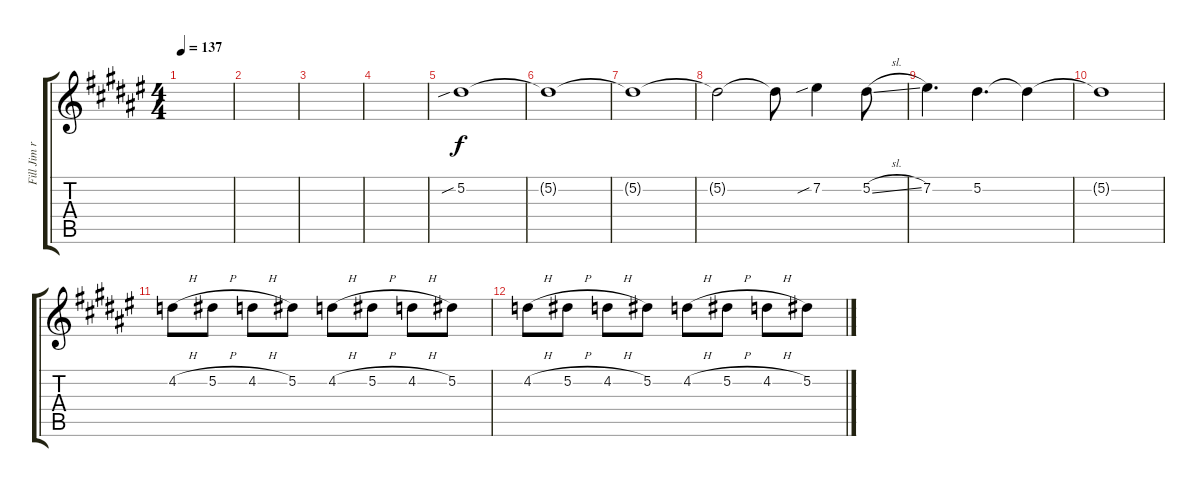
\track ("Fill Jim root" "Fill Jim r") {instrument electricguitarclean}
\staff {score tabs}
\tuning (Eb4 Bb3 Gb3 Db3 Ab2 Eb2) {hide}
\ts (4 4)
\tempo 137
\clef g2
\ks d#minor
|
|
|
|
5.2{sib}.1 |
5.2{t}.1 |
5.2{t}.1 |
5.2{t}.2 5.2{t}.8 7.2{sib}.4 5.2{sl}.8 |
7.2.4{d} 5.2.4{d} 5.2{t}.4 |
5.2{t}.1 |
4.2{h}.8 5.2{h}.8 4.2{h}.8 5.2.8 4.2{h}.8 5.2{h}.8 4.2{h}.8 5.2.8 |
4.2{h}.8 5.2{h}.8 4.2{h}.8 5.2.8 4.2{h}.8 5.2{h}.8 4.2{h}.8 5.2.8
